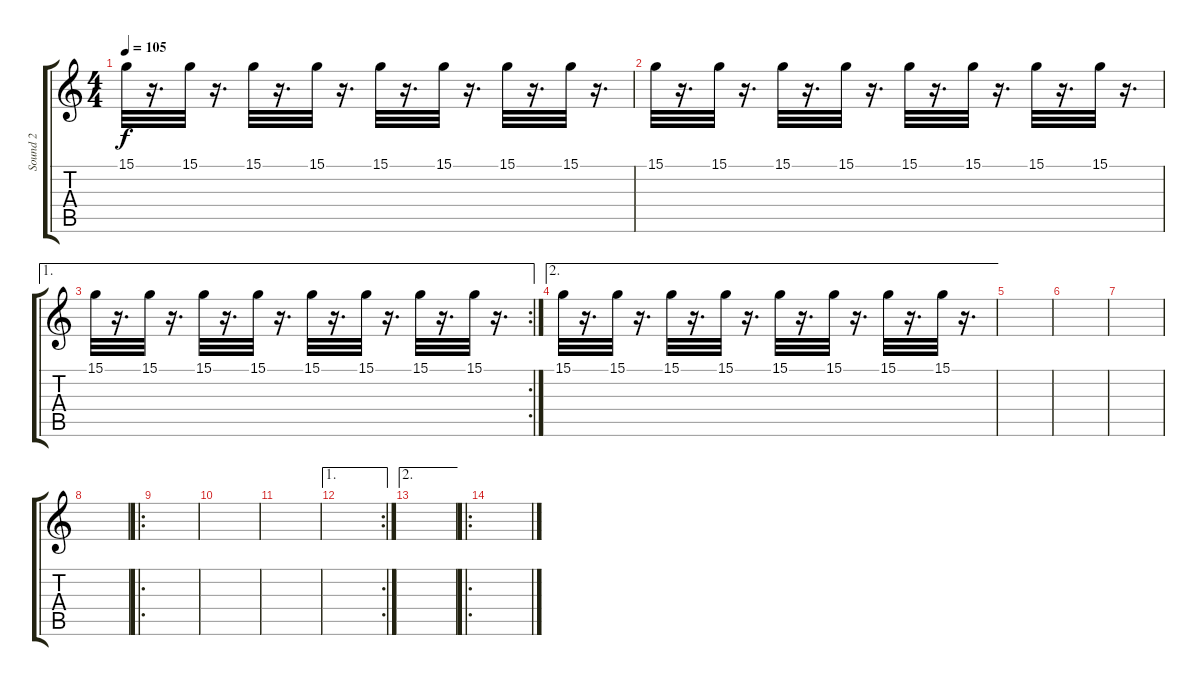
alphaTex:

\track ("Sound 2" "Sound 2") {instrument stringensemble1}
\staff {score tabs}
\tuning (E4 B3 G3 D3 A2 E2) {hide}
\ts (4 4)
\tempo 105
\clef g2
\ks c
15.1.32{dy f} r.16{d} 15.1.32 r.16{d} 15.1.32 r.16{d} 15.1.32 r.16{d} 15.1.32 r.16{d} 15.1.32 r.16{d} 15.1.32 r.16{d} 15.1.32 r.16{d} |
15.1.32 r.16{d} 15.1.32 r.16{d} 15.1.32 r.16{d} 15.1.32 r.16{d} 15.1.32 r.16{d} 15.1.32 r.16{d} 15.1.32 r.16{d} 15.1.32 r.16{d} |
\ae 1
\rc 2
15.1.32 r.16{d} 15.1.32 r.16{d} 15.1.32 r.16{d} 15.1.32 r.16{d} 15.1.32 r.16{d} 15.1.32 r.16{d} 15.1.32 r.16{d} 15.1.32 r.16{d} |
\ae 2
15.1.32 r.16{d} 15.1.32 r.16{d} 15.1.32 r.16{d} 15.1.32 r.16{d} 15.1.32 r.16{d} 15.1.32 r.16{d} 15.1.32 r.16{d} 15.1.32 r.16{d} |
|
|
|
|
\ro
|
|
|
\ae 1
\rc 2
|
\ae 2
|
\ro
